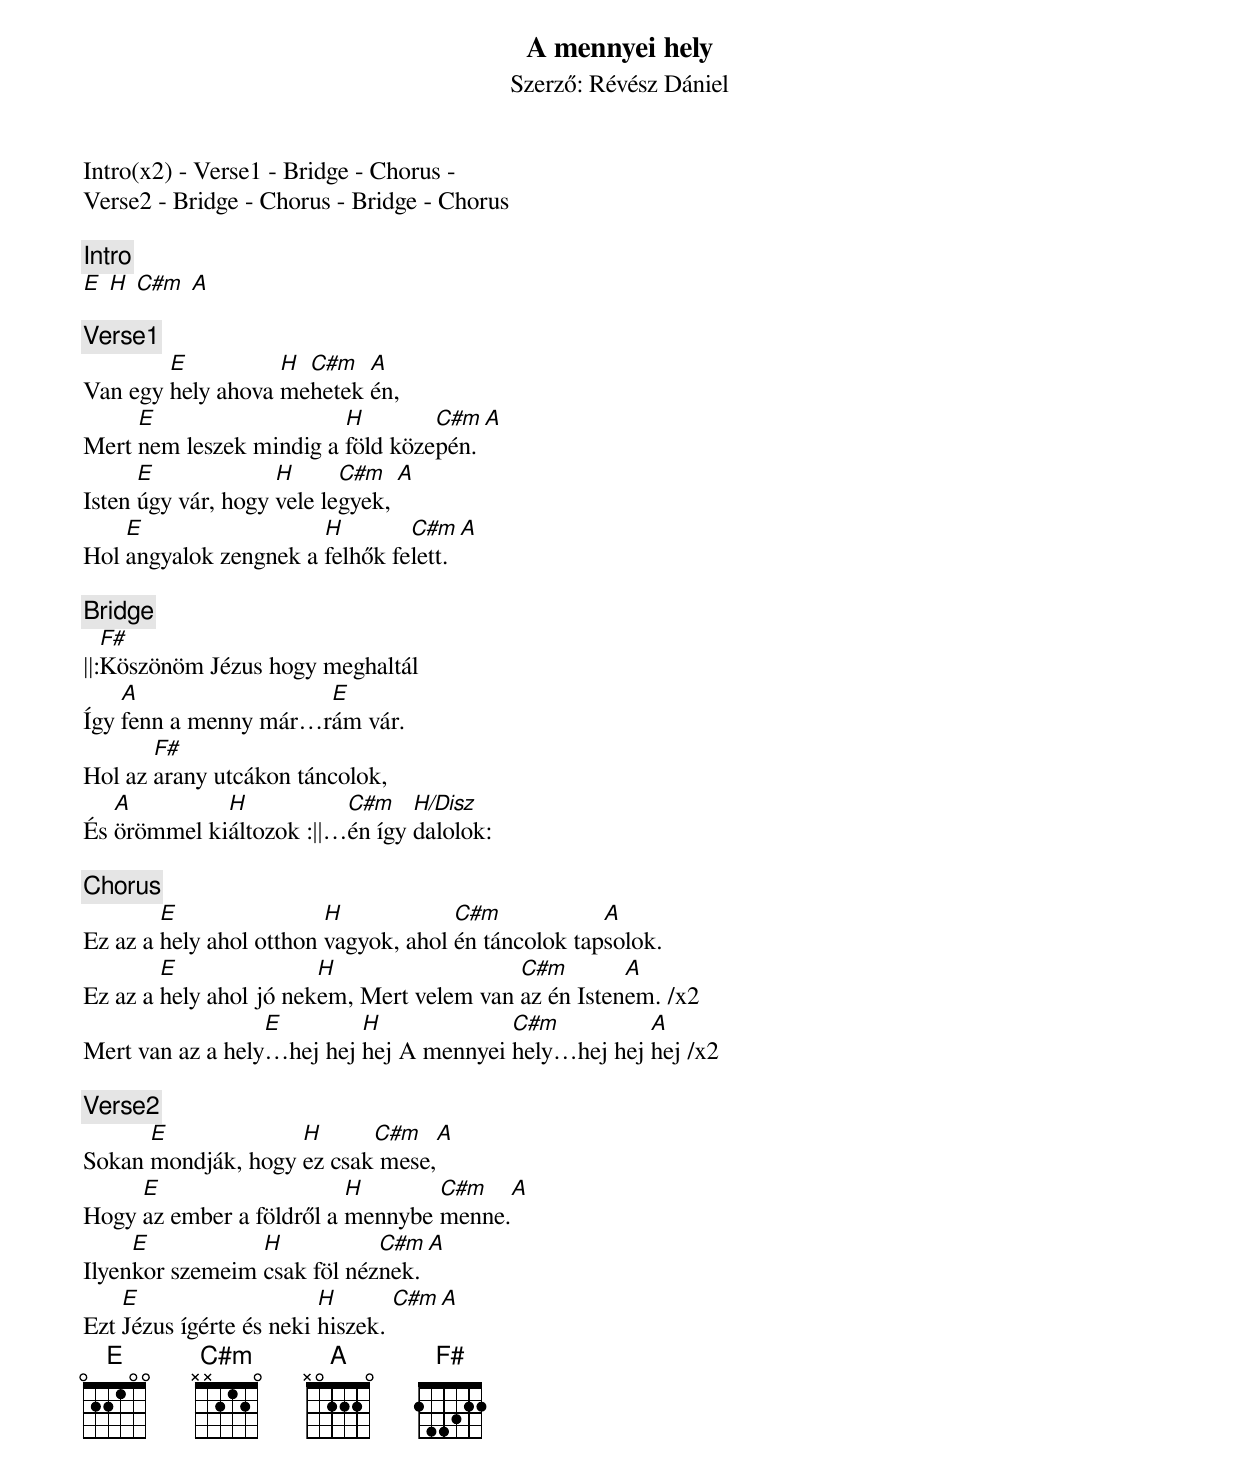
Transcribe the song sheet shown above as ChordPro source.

{title: A mennyei hely}
{subtitle: Szerző: Révész Dániel}


Intro(x2) - Verse1 - Bridge - Chorus -
Verse2 - Bridge - Chorus - Bridge - Chorus

{c:Intro}
[E] [H] [C#m] [A]

{c:Verse1}
Van egy [E]hely ahova [H]me[C#m]hetek [A]én,
Mert [E]nem leszek mindig a [H]föld köze[C#m]pén. [A]
Isten [E]úgy vár, hogy [H]vele le[C#m]gyek, [A]
Hol [E]angyalok zengnek a [H]felhők fe[C#m]lett. [A]

{c:Bridge}
||:[F#]Köszönöm Jézus hogy meghaltál
Így [A]fenn a menny már…r[E]ám vár.
Hol az [F#]arany utcákon táncolok,
És [A]örömmel ki[H]áltozok :||…[C#m]én így [H/Disz]dalolok:

{c:Chorus}
Ez az a [E]hely ahol otthon [H]vagyok, ahol [C#m]én táncolok tap[A]solok.
Ez az a [E]hely ahol jó nek[H]em, Mert velem van [C#m]az én Isten[A]em. /x2
Mert van az a hely[E]…hej hej [H]hej A mennyei [C#m]hely…hej hej [A]hej /x2

{c:Verse2}
Sokan [E]mondják, hogy [H]ez csak[C#m] mese,[A]
Hogy [E]az ember a földről a [H]mennybe [C#m]menne.[A]
Ilyen[E]kor szemeim [H]csak föl néz[C#m]nek. [A]
Ezt [E]Jézus ígérte és neki [H]hiszek. [C#m][A]
